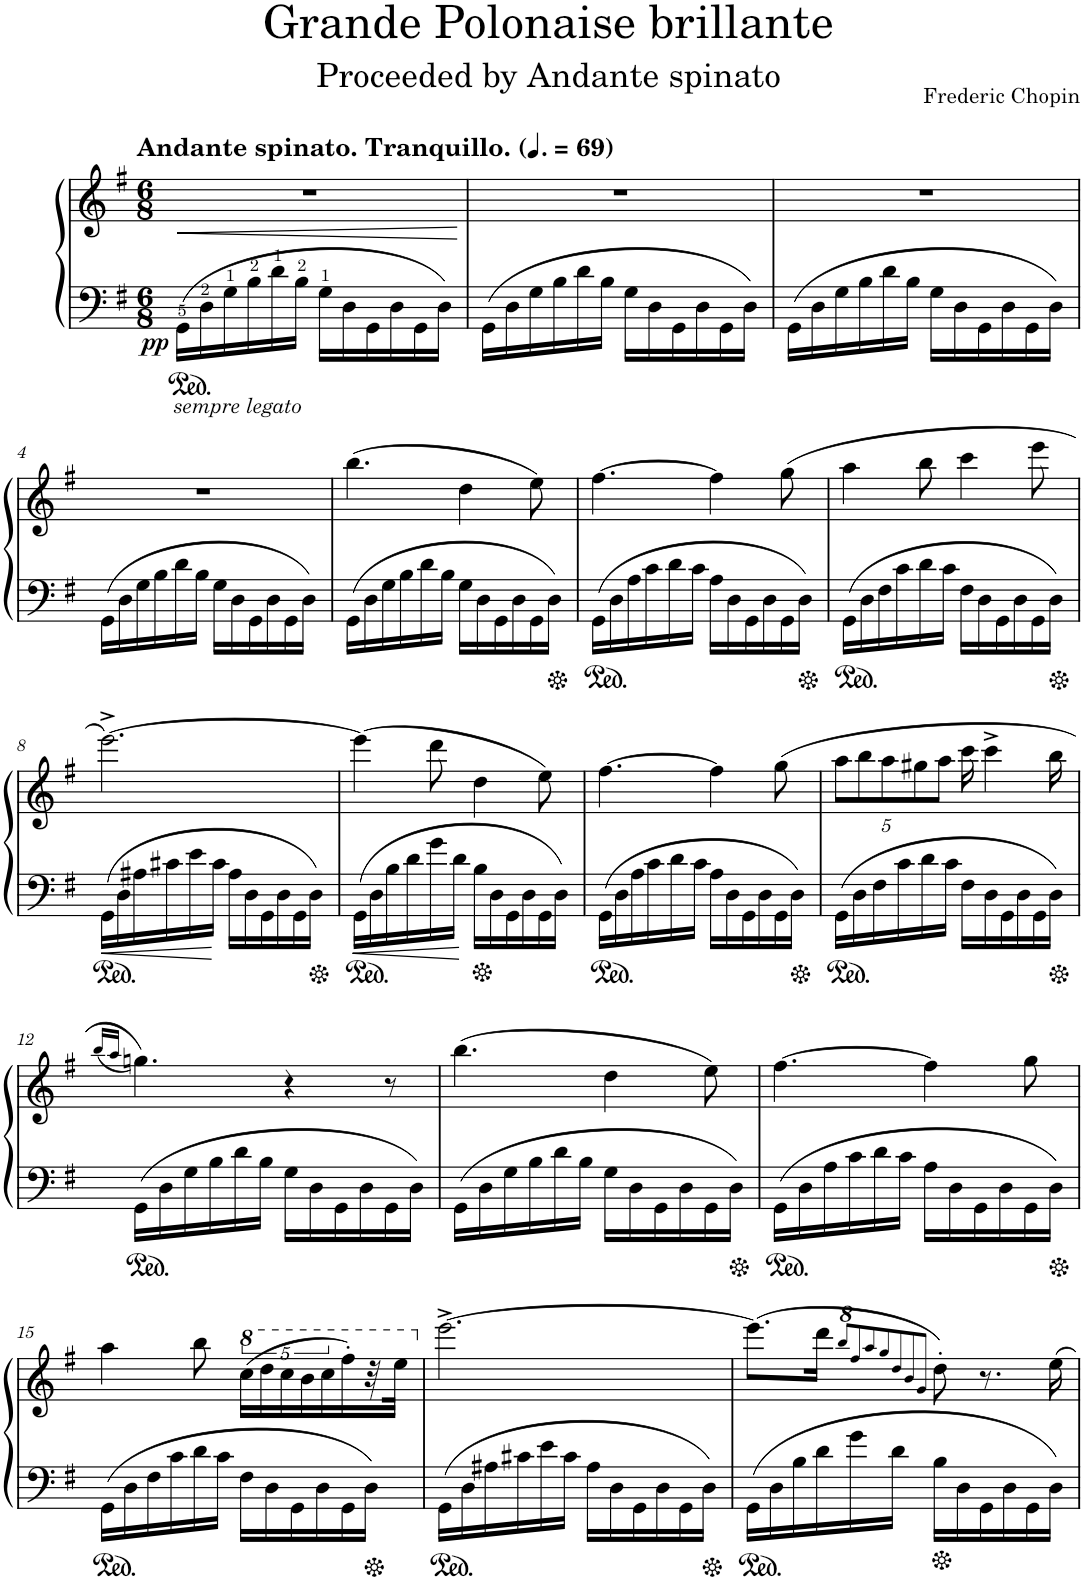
**kern	**kern	**dynam
*part1	*part1	*part1
*staff2	*staff1	*staff1/2
*I"Piano	*	*
*I'Pno.	*	*
*clefF4	*clefG2	*
*k[f#]	*k[f#]	*
*M6/8	*M6/8	*
*MM104	*MM104	*
=1	=1	=1
!	!LO:TX:a:B:t=Andante spinato. Tranquillo. (	!
!	!LO:TX:a:B:t=)	!
!LO:TX:b:i:t=sempre legato	!	!
!	!	!LO:DY:b=2
16GG>\LL	2.r	pp
16D>\	.	.
16G>\	.	.
16B>\	.	.
16d>\	.	.
16B>\JJ	.	.
16G>\LL	.	.
16D\	.	.
16GG\	.	.
16D\	.	.
16GG\	.	.
16D\JJ	.	.
=2	=2	=2
16GG\LL	2.r	.
16D\	.	.
16G\	.	.
16B\	.	.
16d\	.	.
16B\JJ	.	.
16G\LL	.	.
16D\	.	.
16GG\	.	.
16D\	.	.
16GG\	.	.
16D\JJ	.	.
=3	=3	=3
16GG\LL	2.r	.
16D\	.	.
16G\	.	.
16B\	.	.
16d\	.	.
16B\JJ	.	.
16G\LL	.	.
16D\	.	.
16GG\	.	.
16D\	.	.
16GG\	.	.
16D\JJ	.	.
!!LO:LB:g=z
=4	=4	=4
16GG\LL	2.r	.
16D\	.	.
16G\	.	.
16B\	.	.
16d\	.	.
16B\JJ	.	.
16G\LL	.	.
16D\	.	.
16GG\	.	.
16D\	.	.
16GG\	.	.
16D\JJ	.	.
=5	=5	=5
16GG\LL	(4.bb\	.
16D\	.	.
16G\	.	.
16B\	.	.
16d\	.	.
16B\JJ	.	.
16G\LL	4dd\	.
16D\	.	.
16GG\	.	.
16D\	.	.
16GG\	8ee\)	.
16D\JJ	.	.
=6	=6	=6
16GG\LL	[4.ff#\	.
16D\	.	.
16A\	.	.
16c\	.	.
16d\	.	.
16c\JJ	.	.
16A\LL	4ff#\]	.
16D\	.	.
16GG\	.	.
16D\	.	.
16GG\	(8gg\	.
16D\JJ	.	.
=7	=7	=7
16GG\LL	4aa\	.
16D\	.	.
16F#\	.	.
16c\	.	.
16d\	8bb\	.
16c\JJ	.	.
16F#\LL	4ccc\	.
16D\	.	.
16GG\	.	.
16D\	.	.
16GG\	8eee\	.
16D\JJ	.	.
!!LO:LB:g=z
=8	=8	=8
16GG\LL	[2.eee^\)	.
16D\	.	.
16A#X\	.	.
16c#X\	.	.
16e\	.	.
16c#\JJ	.	.
16A#\LL	.	.
16D\	.	.
16GG\	.	.
16D\	.	.
16GG\	.	.
16D\JJ	.	.
=9	=9	=9
16GG\LL	(4eee\]	.
16D\	.	.
16B\	.	.
16d\	.	.
16g\	8ddd\	.
16d\JJ	.	.
16B\LL	4dd\	.
16D\	.	.
16GG\	.	.
16D\	.	.
16GG\	8ee\)	.
16D\JJ	.	.
=10	=10	=10
16GG\LL	[4.ff#\	.
16D\	.	.
16A\	.	.
16c\	.	.
16d\	.	.
16c\JJ	.	.
16A\LL	4ff#\]	.
16D\	.	.
16GG\	.	.
16D\	.	.
16GG\	(8gg\	.
16D\JJ	.	.
=11	=11	=11
*	*Xbrackettup	*
16GG\LL	40%3aa\L	.
16D\	.	.
.	40%3bb\	.
16F#\	.	.
.	40%3aa\	.
16c\	.	.
.	40%3gg#X\	.
16d\	.	.
.	40%3aa\J	.
16c\JJ	.	.
16F#\LL	16ccc\	.
16D\	4ccc^\	.
16GG\	.	.
16D\	.	.
16GG\	.	.
16D\JJ	16bb\	.
!!LO:LB:g=z
=12	=12	=12
.	(16qbb/LL	.
.	16qaa/JJ	.
16GG\LL	4.ggn\))	.
16D\	.	.
16G\	.	.
16B\	.	.
16d\	.	.
16B\JJ	.	.
16G\LL	4r	.
16D\	.	.
16GG\	.	.
16D\	.	.
16GG\	8r	.
16D\JJ	.	.
=13	=13	=13
16GG\LL	(4.bb\	.
16D\	.	.
16G\	.	.
16B\	.	.
16d\	.	.
16B\JJ	.	.
16G\LL	4dd\	.
16D\	.	.
16GG\	.	.
16D\	.	.
16GG\	8ee\)	.
16D\JJ	.	.
=14	=14	=14
16GG\LL	[4.ff#\	.
16D\	.	.
16A\	.	.
16c\	.	.
16d\	.	.
16c\JJ	.	.
16A\LL	4ff#\]	.
16D\	.	.
16GG\	.	.
16D\	.	.
16GG\	8gg\	.
16D\JJ	.	.
!!LO:LB:g=z
=15	=15	=15
16GG\LL	4aa\	.
16D\	.	.
16F#\	.	.
16c\	.	.
16d\	8bb\	.
16c\JJ	.	.
*	*8va	*
*	*brackettup	*
16F#\LL	(20ccc\LL	.
.	20ddd\	.
16D\	.	.
.	20ccc\	.
16GG\	.	.
.	20bb\	.
16D\	.	.
.	20ccc\	.
16GG\	16fff#'\)	.
16D\JJ	32r	.
.	32eee\JJJ	.
=16	=16	=16
*	*X8va	*
16GG\LL	[2.eee^\	.
16D\	.	.
16A#X\	.	.
16c#X\	.	.
16e\	.	.
16c#\JJ	.	.
16A#\LL	.	.
16D\	.	.
16GG\	.	.
16D\	.	.
16GG\	.	.
16D\JJ	.	.
=17	=17	=17
16GG\LL	(8.eee\L]	.
16D\	.	.
16B\	.	.
*	*8va	*
16d\	16dddd\Jk	.
16g\	8ryy	.
16d\JJ	.	.
*	*X8va	*
.	8qbb/L	.
.	8qff#/	.
.	8qaa/	.
.	8qgg/	.
.	8qdd/	.
.	8qb/	.
.	8qg/J	.
16B\LL	8dd'\)	.
16D\	.	.
16GG\	8.r	.
16D\	.	.
16GG\	.	.
16D\JJ	16ee\	.
=	=	=
*-	*-	*-
